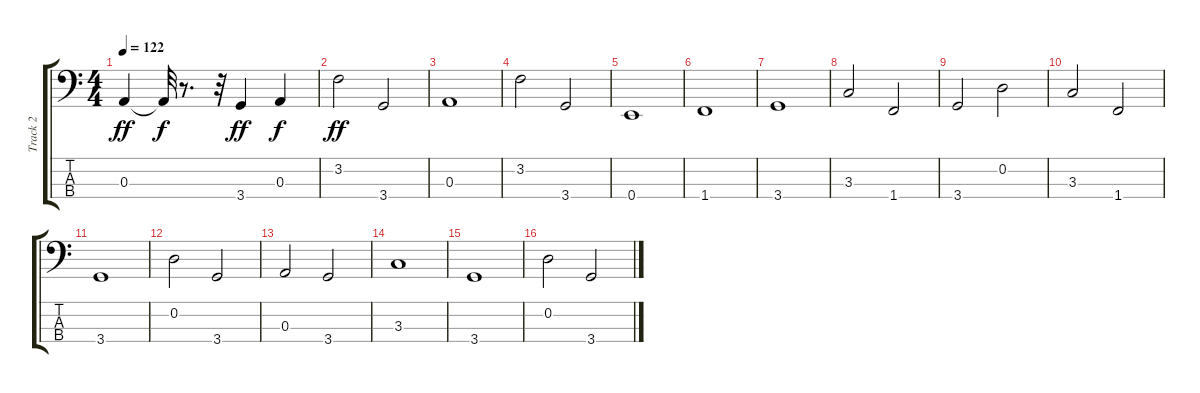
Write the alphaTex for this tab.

\track ("Track 2" "Track 2") {instrument electricbassfinger}
\staff {score tabs}
\tuning (G2 D2 A1 E1) {hide}
\ts (4 4)
\tempo 122
\clef f4
\ks c
0.3.4{dy ff} 0.3{t}.32{dy f} r.8{d} r.32 3.4.4{dy ff} 0.3.4{dy f} |
3.2.2{dy ff} 3.4.2 |
0.3.1 |
3.2.2 3.4.2 |
0.4.1 |
1.4.1 |
3.4.1 |
3.3.2 1.4.2 |
3.4.2 0.2.2 |
3.3.2 1.4.2 |
3.4.1 |
0.2.2 3.4.2 |
0.3.2 3.4.2 |
3.3.1 |
3.4.1 |
0.2.2 3.4.2
